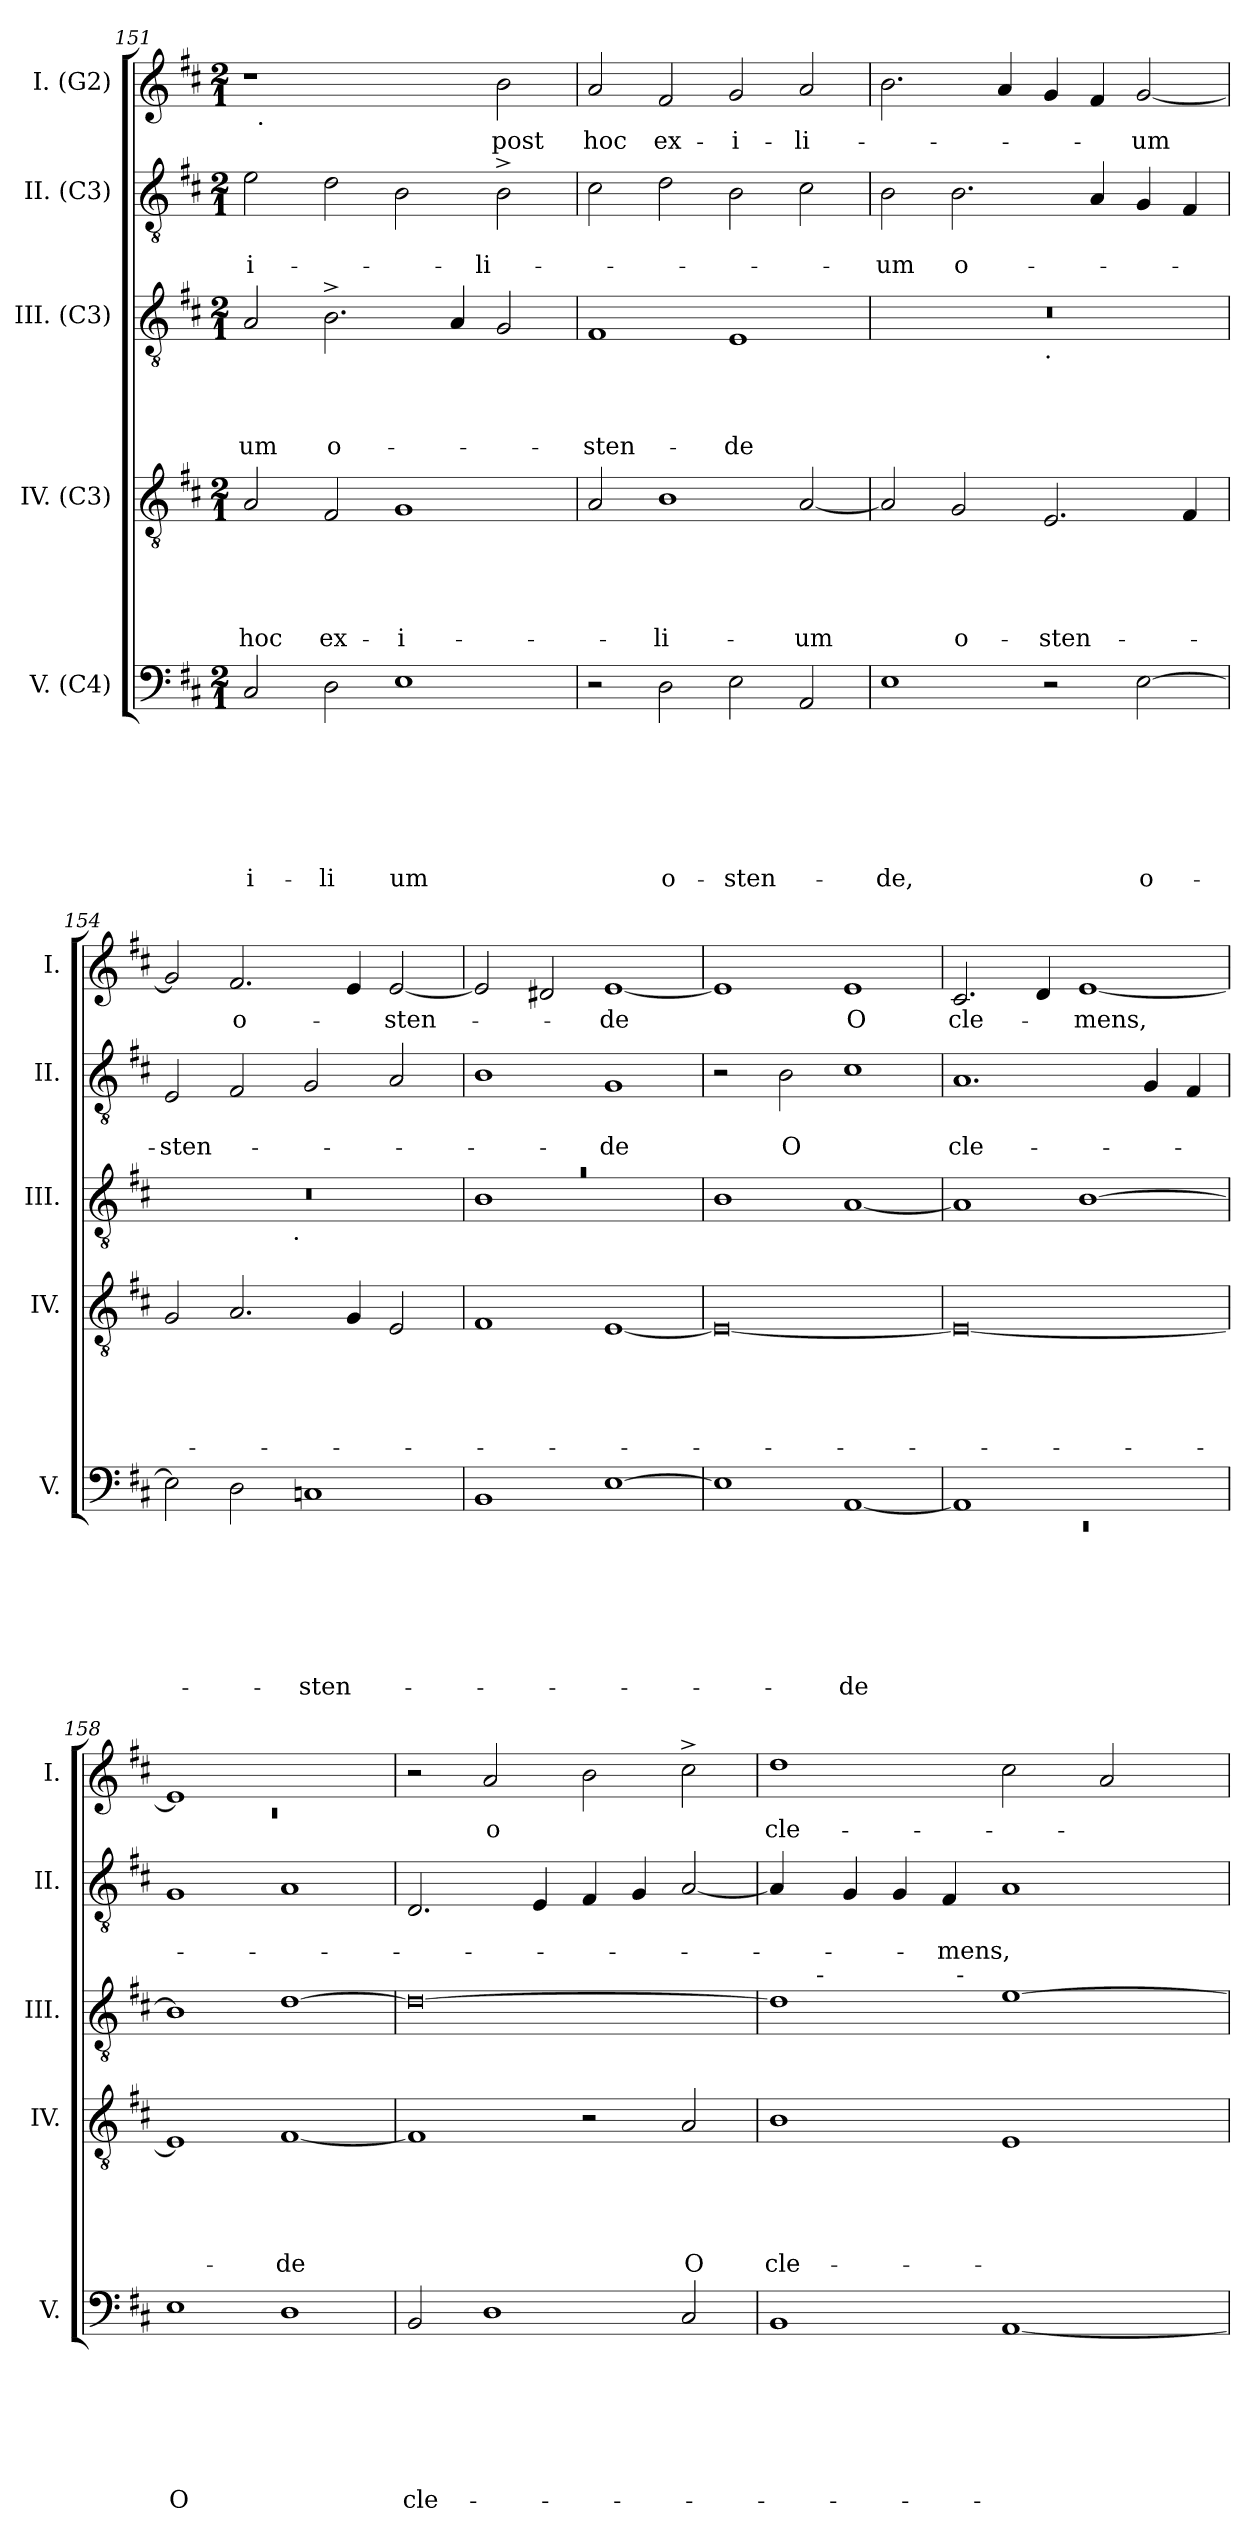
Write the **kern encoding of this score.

**kern	**text	**text	**text	**text	**text	**text	**text	**kern	**text	**text	**text	**text	**text	**kern	**text	**text	**text	**text	**kern	**text	**text	**kern	**text
*part5	*part5	*part5	*part5	*part5	*part5	*part5	*part5	*part4	*part4	*part4	*part4	*part4	*part4	*part3	*part3	*part3	*part3	*part3	*part2	*part2	*part2	*part1	*part1
*staff5	*staff5	*staff5	*staff5	*staff5	*staff5	*staff5	*staff5	*staff4	*staff4	*staff4	*staff4	*staff4	*staff4	*staff3	*staff3	*staff3	*staff3	*staff3	*staff2	*staff2	*staff2	*staff1	*staff1
*I"V. (C4)	*	*	*	*	*	*	*	*I"IV. (C3)	*	*	*	*	*	*I"III. (C3)	*	*	*	*	*I"II. (C3)	*	*	*I"I. (G2)	*
*I'V.	*	*	*	*	*	*	*	*I'IV.	*	*	*	*	*	*I'III.	*	*	*	*	*I'II.	*	*	*I'I.	*
!!LO:PB:g=z
*clefF4	*	*	*	*	*	*	*	*clefGv2	*	*	*	*	*	*clefGv2	*	*	*	*	*clefGv2	*	*	*clefG2	*
*k[f#c#]	*	*	*	*	*	*	*	*k[f#c#]	*	*	*	*	*	*k[f#c#]	*	*	*	*	*k[f#c#]	*	*	*k[f#c#]	*
*D:	*	*	*	*	*	*	*	*D:	*	*	*	*	*	*D:	*	*	*	*	*D:	*	*	*D:	*
*M2/1	*	*	*	*	*	*	*	*M2/1	*	*	*	*	*	*M2/1	*	*	*	*	*M2/1	*	*	*M2/1	*
=151	=151	=151	=151	=151	=151	=151	=151	=151	=151	=151	=151	=151	=151	=151	=151	=151	=151	=151	=151	=151	=151	=151	=151
!	!	!	!	!	!	!	!LO:LY:b	!	!	!	!	!	!LO:LY:b	!	!	!	!	!LO:LY:b	!	!	!LO:LY:b:rj	!	!
*	*	*	*	*	*	*	*	*	*	*	*	*	*	*	*	*	*	*	*	*	*	*^	*
2C#/	.	.	.	.	.	.	-i-	2A/	.	.	.	.	hoc	2A/	.	.	.	-um	2e\	.	-i-	1r	32ryy	.
!	!	!	!	!	!	!	!	!	!	!	!	!	!	!	!	!	!	!	!	!	!	!	!LO:TX:b:t=.	!
.	.	.	.	.	.	.	.	.	.	.	.	.	.	.	.	.	.	.	.	.	.	.	1ryy	.
!	!	!	!	!	!	!	!LO:LY:b	!	!	!	!	!	!LO:LY:b	!	!	!	!	!LO:LY:b	!	!	!	!	!	!
2D\	.	.	.	.	.	.	-li	2F#/	.	.	.	.	ex-	2.B^>\	.	.	.	o-	2d\	.	.	.	.	.
!	!	!	!	!	!	!	!LO:LY:b	!	!	!	!	!	!LO:LY:b:rj	!	!	!	!	!	!	!	!	!	!	!
1E	.	.	.	.	.	.	um	1G	.	.	.	.	-i-	.	.	.	.	.	2B\	.	.	2ryy	.	.
.	.	.	.	.	.	.	.	.	.	.	.	.	.	.	.	.	.	.	.	.	.	.	2ryy	.
.	.	.	.	.	.	.	.	.	.	.	.	.	.	4A/	.	.	.	.	.	.	.	.	.	.
!	!	!	!	!	!	!	!	!	!	!	!	!	!	!	!	!	!	!	!	!	!LO:LY:b	!	!	!LO:LY:b
.	.	.	.	.	.	.	.	.	.	.	.	.	.	2G/	.	.	.	.	2B^>\	.	-li-	2b\	.	post
.	.	.	.	.	.	.	.	.	.	.	.	.	.	.	.	.	.	.	.	.	.	.	4...ryy	.
=152	=152	=152	=152	=152	=152	=152	=152	=152	=152	=152	=152	=152	=152	=152	=152	=152	=152	=152	=152	=152	=152	=152	=152	=152
!	!	!	!	!	!	!	!	!	!	!	!	!	!	!	!	!	!	!LO:LY:b	!	!	!	!	!	!LO:LY:b
*	*	*	*	*	*	*	*	*	*	*	*	*	*	*	*	*	*	*	*	*	*	*v	*v	*
2r	.	.	.	.	.	.	.	2A/	.	.	.	.	.	1F#	.	.	.	-sten-	2c#\	.	.	2a/	hoc
!	!	!	!	!	!	!	!LO:LY:b	!	!	!	!	!	!LO:LY:b:rj	!	!	!	!	!	!	!	!	!	!LO:LY:b
2D\	.	.	.	.	.	.	o-	1B	.	.	.	.	-li-	.	.	.	.	.	2d\	.	.	2f#/	ex-
!	!	!	!	!	!	!	!LO:LY:b	!	!	!	!	!	!	!	!	!	!	!LO:LY:b	!	!	!	!	!LO:LY:b
2E\	.	.	.	.	.	.	-sten-	.	.	.	.	.	.	1E	.	.	.	-de	2B\	.	.	2g/	-i-
!	!	!	!	!	!	!	!	!	!	!	!	!	!LO:LY:b	!	!	!	!	!	!	!	!	!	!LO:LY:b
2AA/	.	.	.	.	.	.	.	[<2A/	.	.	.	.	-um	.	.	.	.	.	2c#\	.	.	2a/	-li-
=153	=153	=153	=153	=153	=153	=153	=153	=153	=153	=153	=153	=153	=153	=153	=153	=153	=153	=153	=153	=153	=153	=153	=153
!	!	!	!	!	!	!	!LO:LY:b	!	!	!	!	!	!	!	!	!	!	!	!	!	!LO:LY:b	!	!
*	*	*	*	*	*	*	*	*	*	*	*	*	*	*^	*	*	*	*	*	*	*	*	*
1E	.	.	.	.	.	.	-de,	2A/]	.	.	.	.	.	0r	1ryy	.	.	.	.	2B\	.	-um	2.b\	.
!	!	!	!	!	!	!	!	!	!	!	!	!	!LO:LY:b	!	!	!	!	!	!	!	!	!LO:LY:b	!	!
.	.	.	.	.	.	.	.	2G/	.	.	.	.	o-	.	.	.	.	.	.	2.B\	.	o-	.	.
.	.	.	.	.	.	.	.	.	.	.	.	.	.	.	.	.	.	.	.	.	.	.	4a/	.
!	!	!	!	!	!	!	!	!	!	!	!	!	!	!	!LO:TX:b:t=.	!	!	!	!	!	!	!	!	!
!	!	!	!	!	!	!	!	!	!	!	!	!	!LO:LY:b	!	!	!	!	!	!	!	!	!	!	!
2r	.	.	.	.	.	.	.	2.E/	.	.	.	.	-sten-	.	1ryy	.	.	.	.	.	.	.	4g/	.
.	.	.	.	.	.	.	.	.	.	.	.	.	.	.	.	.	.	.	.	4A/	.	.	4f#/	.
!	!	!	!	!	!	!	!LO:LY:b	!	!	!	!	!	!	!	!	!	!	!	!	!	!	!	!	!LO:LY:b
[>2E\	.	.	.	.	.	.	o-	.	.	.	.	.	.	.	.	.	.	.	.	4G/	.	.	[<2g/	-um
.	.	.	.	.	.	.	.	4F#/	.	.	.	.	.	.	.	.	.	.	.	4F#/	.	.	.	.
=154	=154	=154	=154	=154	=154	=154	=154	=154	=154	=154	=154	=154	=154	=154	=154	=154	=154	=154	=154	=154	=154	=154	=154	=154
!	!	!	!	!	!	!	!	!	!	!	!	!	!	!	!	!	!	!	!	!	!	!LO:LY:b	!	!
2E\]	.	.	.	.	.	.	.	2G/	.	.	.	.	.	0r	2ryy	.	.	.	.	2E/	.	-sten-	2g/]	.
!	!	!	!	!	!	!	!	!	!	!	!	!	!	!	!	!	!	!	!	!	!	!	!	!LO:LY:b
2D\	.	.	.	.	.	.	.	2.A/	.	.	.	.	.	.	4...ryy	.	.	.	.	2F#/	.	.	2.f#/	o-
!	!	!	!	!	!	!	!	!	!	!	!	!	!	!	!LO:TX:b:t=.	!	!	!	!	!	!	!	!	!
.	.	.	.	.	.	.	.	.	.	.	.	.	.	.	1ryy	.	.	.	.	.	.	.	.	.
!	!	!	!	!	!	!	!LO:LY:b	!	!	!	!	!	!	!	!	!	!	!	!	!	!	!	!	!
1Cn	.	.	.	.	.	.	-sten-	.	.	.	.	.	.	.	.	.	.	.	.	2G/	.	.	.	.
.	.	.	.	.	.	.	.	4G/	.	.	.	.	.	.	.	.	.	.	.	.	.	.	4e/	.
!	!	!	!	!	!	!	!	!	!	!	!	!	!	!	!	!	!	!	!	!	!	!	!	!LO:LY:b
.	.	.	.	.	.	.	.	2E/	.	.	.	.	.	.	.	.	.	.	.	2A/	.	.	[<2e/	-sten-
.	.	.	.	.	.	.	.	.	.	.	.	.	.	.	32ryy	.	.	.	.	.	.	.	.	.
!!LO:LB:g=z
=155	=155	=155	=155	=155	=155	=155	=155	=155	=155	=155	=155	=155	=155	=155	=155	=155	=155	=155	=155	=155	=155	=155	=155	=155
!	!	!	!	!	!	!	!	!	!	!	!	!	!	!LO:N:vis=1	!	!	!	!	!	!	!	!	!	!
1BB	.	.	.	.	.	.	.	1F#	.	.	.	.	.	0ra	1B<	.	.	.	.	1B	.	.	2e/]	.
.	.	.	.	.	.	.	.	.	.	.	.	.	.	.	.	.	.	.	.	.	.	.	2d#/	.
!	!	!	!	!	!	!	!	!	!	!	!	!	!	!	!	!	!	!	!	!	!	!LO:LY:b	!	!LO:LY:b
[>1E	.	.	.	.	.	.	.	[<1E	.	.	.	.	.	.	1ryy	.	.	.	.	1G	.	-de	[<1e	-de
*	*	*	*	*	*	*	*	*	*	*	*	*	*	*v	*v	*	*	*	*	*	*	*	*	*
=156	=156	=156	=156	=156	=156	=156	=156	=156	=156	=156	=156	=156	=156	=156	=156	=156	=156	=156	=156	=156	=156	=156	=156
1E]	.	.	.	.	.	.	.	0E_	.	.	.	.	.	1B	.	.	.	.	2r	.	.	1e]	.
!	!	!	!	!	!	!	!	!	!	!	!	!	!	!	!	!	!	!	!	!	!LO:LY:b	!	!
.	.	.	.	.	.	.	.	.	.	.	.	.	.	.	.	.	.	.	2B\	.	O	.	.
!	!	!	!	!	!	!	!LO:LY:b	!	!	!	!	!	!	!	!	!	!	!	!	!	!	!	!LO:LY:b
[<1AA	.	.	.	.	.	.	-de	.	.	.	.	.	.	[<1A	.	.	.	.	1c#	.	.	1e	O
=157	=157	=157	=157	=157	=157	=157	=157	=157	=157	=157	=157	=157	=157	=157	=157	=157	=157	=157	=157	=157	=157	=157	=157
*^	*	*	*	*	*	*	*	*	*	*	*	*	*	*	*	*	*	*	*	*	*	*	*
!	!LO:N:vis=1	!	!	!	!	!	!	!	!	!	!	!	!	!	!	!	!	!	!	!	!	!LO:LY:b	!	!LO:LY:b
1AA]	0rEE	.	.	.	.	.	.	.	0E_	.	.	.	.	.	1A]	.	.	.	.	1.A	.	cle-	2.c#/	cle-
.	.	.	.	.	.	.	.	.	.	.	.	.	.	.	.	.	.	.	.	.	.	.	4d/	.
!	!	!	!	!	!	!	!	!	!	!	!	!	!	!	!	!	!	!	!	!	!	!	!	!LO:LY:b
1ryy	.	.	.	.	.	.	.	.	.	.	.	.	.	.	[>1B	.	.	.	.	.	.	.	[<1e	-mens,
.	.	.	.	.	.	.	.	.	.	.	.	.	.	.	.	.	.	.	.	4G/	.	.	.	.
.	.	.	.	.	.	.	.	.	.	.	.	.	.	.	.	.	.	.	.	4F#/	.	.	.	.
*v	*v	*	*	*	*	*	*	*	*	*	*	*	*	*	*	*	*	*	*	*	*	*	*	*
=158	=158	=158	=158	=158	=158	=158	=158	=158	=158	=158	=158	=158	=158	=158	=158	=158	=158	=158	=158	=158	=158	=158	=158
*	*	*	*	*	*	*	*	*	*	*	*	*	*	*	*	*	*	*	*	*	*	*^	*
!	!	!	!	!	!	!	!LO:LY:b	!	!	!	!	!	!	!	!	!	!	!	!	!	!	!	!LO:N:vis=1	!
1E	.	.	.	.	.	.	O	1E]	.	.	.	.	.	1B]	.	.	.	.	1G	.	.	1e]	0rc	.
!	!	!	!	!	!	!	!	!	!	!	!	!	!LO:LY:b	!	!	!	!	!	!	!	!	!	!	!
1D	.	.	.	.	.	.	.	[<1F#	.	.	.	.	-de	[>1d	.	.	.	.	1A	.	.	1ryy	.	.
*	*	*	*	*	*	*	*	*	*	*	*	*	*	*	*	*	*	*	*	*	*	*v	*v	*
=159	=159	=159	=159	=159	=159	=159	=159	=159	=159	=159	=159	=159	=159	=159	=159	=159	=159	=159	=159	=159	=159	=159	=159
!	!	!	!	!	!	!	!LO:LY:b	!	!	!	!	!	!	!	!	!	!	!	!	!	!	!	!
2BB/	.	.	.	.	.	.	cle-	1F#]	.	.	.	.	.	0d_	.	.	.	.	2.D/	.	.	2r	.
!	!	!	!	!	!	!	!	!	!	!	!	!	!	!	!	!	!	!	!	!	!	!	!LO:LY:b
1D	.	.	.	.	.	.	.	.	.	.	.	.	.	.	.	.	.	.	.	.	.	2a/	o
.	.	.	.	.	.	.	.	.	.	.	.	.	.	.	.	.	.	.	4E/	.	.	.	.
.	.	.	.	.	.	.	.	2r	.	.	.	.	.	.	.	.	.	.	4F#/	.	.	2b\	.
.	.	.	.	.	.	.	.	.	.	.	.	.	.	.	.	.	.	.	4G/	.	.	.	.
!	!	!	!	!	!	!	!	!	!	!	!	!	!LO:LY:b	!	!	!	!	!	!	!	!	!	!
2C#/	.	.	.	.	.	.	.	2A/	.	.	.	.	O	.	.	.	.	.	[<2A/	.	.	2cc#^>\	.
!!LO:LB:g=z
=160	=160	=160	=160	=160	=160	=160	=160	=160	=160	=160	=160	=160	=160	=160	=160	=160	=160	=160	=160	=160	=160	=160	=160
!	!	!	!	!	!	!	!	!	!	!	!	!	!LO:LY:b	!	!	!	!	!	!	!	!	!	!LO:LY:b
*	*	*	*	*	*	*	*	*	*	*	*	*	*	*^	*	*	*	*	*	*	*	*	*
*	*	*	*	*	*	*	*	*	*	*	*	*	*	*	*^	*	*	*	*	*	*	*	*	*
1BB	.	.	.	.	.	.	.	1B	.	.	.	.	cle-	1d]	8ryy	2ryy	.	.	.	.	4A/]	.	.	1dd	cle-
.	.	.	.	.	.	.	.	.	.	.	.	.	.	.	32ryy	.	.	.	.	.	.	.	.	.	.
!	!	!	!	!	!	!	!	!	!	!	!	!	!	!	!LO:TX:a:t=-	!	!	!	!	!	!	!	!	!	!
.	.	.	.	.	.	.	.	.	.	.	.	.	.	.	1ryy	.	.	.	.	.	.	.	.	.	.
.	.	.	.	.	.	.	.	.	.	.	.	.	.	.	.	.	.	.	.	.	4G/	.	.	.	.
.	.	.	.	.	.	.	.	.	.	.	.	.	.	.	.	4ryy	.	.	.	.	4G/	.	.	.	.
!	!	!	!	!	!	!	!	!	!	!	!	!	!	!	!	!	!	!	!	!	!	!	!LO:LY:b	!	!
.	.	.	.	.	.	.	.	.	.	.	.	.	.	.	.	32ryy	.	.	.	.	4F#/	.	-mens,	.	.
!	!	!	!	!	!	!	!	!	!	!	!	!	!	!	!	!LO:TX:a:t=-	!	!	!	!	!	!	!	!	!
.	.	.	.	.	.	.	.	.	.	.	.	.	.	.	.	1ryy	.	.	.	.	.	.	.	.	.
[<1AA	.	.	.	.	.	.	.	1E	.	.	.	.	.	[>1e	.	.	.	.	.	.	1A	.	.	2cc#\	.
.	.	.	.	.	.	.	.	.	.	.	.	.	.	.	2ryy	.	.	.	.	.	.	.	.	.	.
.	.	.	.	.	.	.	.	.	.	.	.	.	.	.	.	.	.	.	.	.	.	.	.	2a/	.
.	.	.	.	.	.	.	.	.	.	.	.	.	.	.	4ryy	.	.	.	.	.	.	.	.	.	.
.	.	.	.	.	.	.	.	.	.	.	.	.	.	.	.	8..ryy	.	.	.	.	.	.	.	.	.
.	.	.	.	.	.	.	.	.	.	.	.	.	.	.	16.ryy	.	.	.	.	.	.	.	.	.	.
*	*	*	*	*	*	*	*	*	*	*	*	*	*	*v	*v	*v	*	*	*	*	*	*	*	*	*
=	=	=	=	=	=	=	=	=	=	=	=	=	=	=	=	=	=	=	=	=	=	=	=
*-	*-	*-	*-	*-	*-	*-	*-	*-	*-	*-	*-	*-	*-	*-	*-	*-	*-	*-	*-	*-	*-	*-	*-
